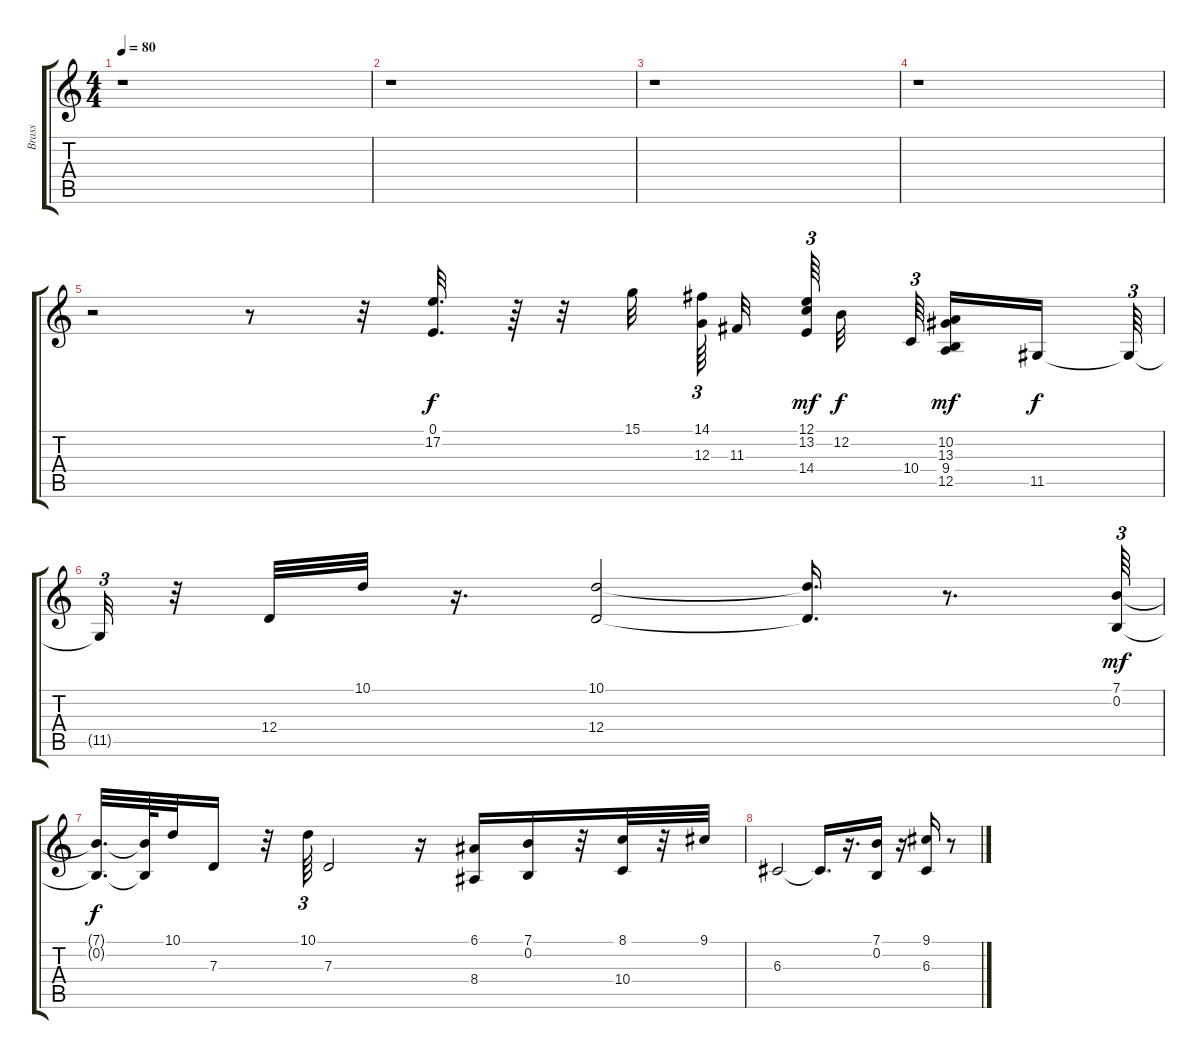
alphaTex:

\track ("Brass" "Brass") {instrument brasssection}
\staff {score tabs}
\tuning (E4 B3 G3 D3 A2 E2) {hide}
\ts (4 4)
\tempo 80
\clef g2
\ks c
r.1{dy ff} |
r.1 |
r.1 |
r.1 |
r.2 r.8 r.32 (0.1 17.2).32{d dy f} r.64 r.32 15.1.32{beam splitsecondary} (14.1 12.3).64{tu (3 2) beam splitsecondary} 11.3.32{beam splitsecondary} (12.1 13.2 14.4).64{tu (3 2) dy mf beam splitsecondary} 12.2.32{dy f beam splitsecondary} 10.4.64{tu (3 2) beam splitsecondary} (10.2 13.3 9.4 12.5).16{dy mf} 11.5.16{dy f} 11.5{t}.64{tu (3 2)} |
11.5{t}.32{tu (3 2)} r.32 12.4.32 10.1.32 r.16{d} (10.1 12.4).2 (10.1{t} 12.4{t}).16{d} r.8{d} (7.1 0.2).64{tu (3 2) dy mf} |
(7.1{t} 0.2{t}).32{d dy f} (7.1{t} 0.2{t}).64 10.1.32 7.3.16 r.32 10.1.64{tu (3 2)} 7.3.2 r.16 (6.1 8.4).16 (7.1 0.2).16 r.32 (8.1 10.4).32 r.32 9.1.32 |
6.3.2 6.3{t}.16{d} r.16{d} (7.1 0.2).16 r.16 (9.1 6.3).16 r.8
